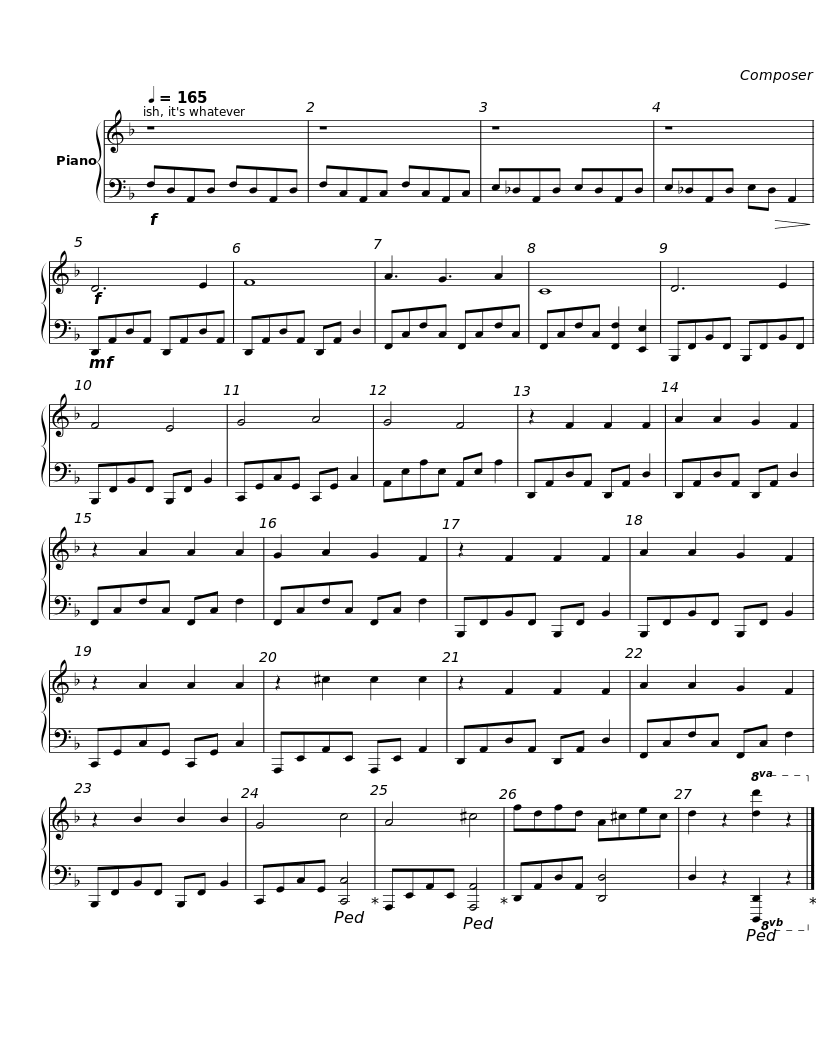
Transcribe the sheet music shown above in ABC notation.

X:1
%%score { 1 | 2 }
L:1/8
Q:1/4=165
M:none
I:linebreak $
K:F
V:1 treble
V:2 bass
V:1
 z8 | z8 | z8 | z8 |$!f! D6 E2 | %5
 F8 | A3 G3 A2 | C8 |$ D6 E2 | F4 E4 | %10
 G4 A4 | G4 F4 |$ z2 F2 F2 F2 | A2 A2 G2 F2 | z2 A2 A2 A2 | %15
 G2 A2 G2 F2 |$ z2 F2 F2 F2 | A2 A2 G2 F2 | z2 A2 A2 A2 | z2 ^c2 c2 c2 |$ %20
 z2 F2 F2 F2 | A2 A2 G2 F2 | z2 B2 B2 B2 | G4 c4 |$ A4 ^c4 | %25
 fdfd A^cec | d2 z2!8va(! [dd']2 z2!8va)! |] %27
V:2
!f! F,D,A,,D, F,D,A,,D, | F,C,A,,C, F,C,A,,C, | E,_D,A,,D, E,D,A,,D, | E,_D,A,,D, E,!>(!D, A,,2!>)! |$!mf! D,,A,,D,A,, D,,A,,D,A,, | %5
 D,,A,,D,A,, D,,A,, D,2 | F,,C,F,C, F,,C,F,C, | F,,C,F,C, [F,,F,]2 [E,,E,]2 |$ B,,,F,,B,,F,, B,,,F,,B,,F,, | B,,,F,,B,,F,, B,,,F,, B,,2 | %10
 C,,G,,C,G,, C,,G,, C,2 | A,,E,A,E, A,,E, A,2 |$ D,,A,,D,A,, D,,A,, D,2 | D,,A,,D,A,, D,,A,, D,2 | F,,C,F,C, F,,C, F,2 | %15
 F,,C,F,C, F,,C, F,2 |$ B,,,F,,B,,F,, B,,,F,, B,,2 | B,,,F,,B,,F,, B,,,F,, B,,2 | C,,G,,C,G,, C,,G,, C,2 | A,,,E,,A,,E,, A,,,E,, A,,2 |$ %20
 D,,A,,D,A,, D,,A,, D,2 | F,,C,F,C, F,,C, F,2 | B,,,F,,B,,F,, B,,,F,, B,,2 | C,,G,,C,G,,!ped! [C,,C,]4!ped-up! |$ A,,,E,,A,,E,,!ped! [A,,,A,,]4!ped-up! | %25
 D,,A,,D,A,, [D,,D,]4 | D,2 z2!8vb(!!ped! [D,,,D,,]2 z2!8vb)!!ped-up! |] %27
